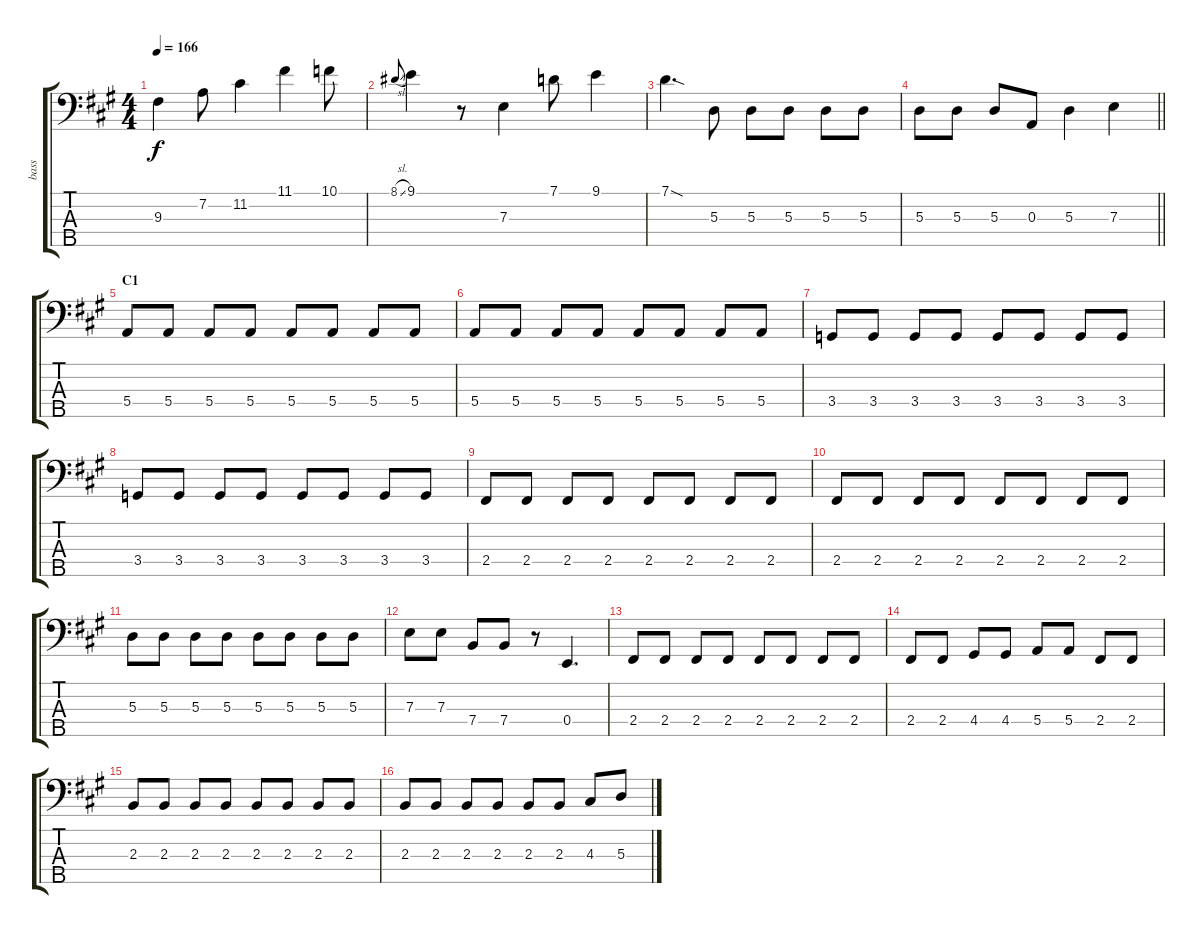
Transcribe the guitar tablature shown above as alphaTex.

\track ("bass" "bass") {instrument electricbassfinger}
\staff {score tabs}
\tuning (G2 D2 A1 E1 B0) {hide}
\ts (4 4)
\tempo 166
\clef f4
\ks a
9.3.4{dy f} 7.2.8 11.2.4 11.1.4 10.1.8 |
8.1{sl}.8{gr onbeat} 9.1.4 r.8 7.3.4 7.1.8 9.1.4 |
7.1{sod}.4{d} 5.3.8 5.3.8 5.3.8 5.3.8 5.3.8 |
\barLineRight lightlight
5.3.8 5.3.8 5.3.8 0.3.8 5.3.4 7.3.4 |
\section ("" "C1")
5.4.8 5.4.8 5.4.8 5.4.8 5.4.8 5.4.8 5.4.8 5.4.8 |
5.4.8 5.4.8 5.4.8 5.4.8 5.4.8 5.4.8 5.4.8 5.4.8 |
3.4.8 3.4.8 3.4.8 3.4.8 3.4.8 3.4.8 3.4.8 3.4.8 |
3.4.8 3.4.8 3.4.8 3.4.8 3.4.8 3.4.8 3.4.8 3.4.8 |
2.4.8 2.4.8 2.4.8 2.4.8 2.4.8 2.4.8 2.4.8 2.4.8 |
2.4.8 2.4.8 2.4.8 2.4.8 2.4.8 2.4.8 2.4.8 2.4.8 |
5.3.8 5.3.8 5.3.8 5.3.8 5.3.8 5.3.8 5.3.8 5.3.8 |
7.3.8 7.3.8 7.4.8 7.4.8 r.8 0.4.4{d} |
2.4.8 2.4.8 2.4.8 2.4.8 2.4.8 2.4.8 2.4.8 2.4.8 |
2.4.8 2.4.8 4.4.8 4.4.8 5.4.8 5.4.8 2.4.8 2.4.8 |
2.3.8 2.3.8 2.3.8 2.3.8 2.3.8 2.3.8 2.3.8 2.3.8 |
2.3.8 2.3.8 2.3.8 2.3.8 2.3.8 2.3.8 4.3.8 5.3.8
